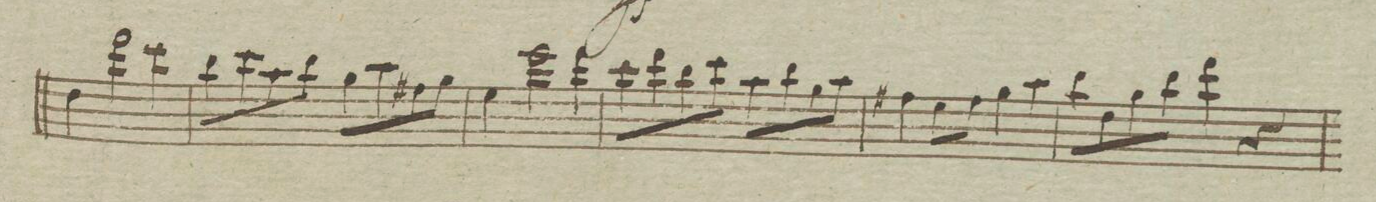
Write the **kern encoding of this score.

**kern	**dynam
*I"Violino. 1mo	*
*clefG2	*
*k[fncngn]	*
*met(c|)	*
*M2/2	*
4dd\	.
2ddd\	.
4ccc\	.
=59	=59
8bb\L	.
8ccc\	.
8aa\	.
8bb\J	.
8gg\L	.
8aa\	.
8ff#X\	.
8gg\J	.
=60	=60
4ee\	.
2eee\	.
4ddd\	.
=61	=61
8ccc\L	.
8ddd\	.
8bb\	.
8ccc\J	.
8aa\L	.
8bb\	.
8gg\	.
8aa\J	.
=62	=62
4ff#X\	.
8ee\L	.
8ff#\J	.
4gg\	.
4aa\	.
=63	=63
8bb\L	.
8dd\	.
8gg\	.
8bb\J	.
4ddd\	.
4r	.
=64	=64
*-	*-
